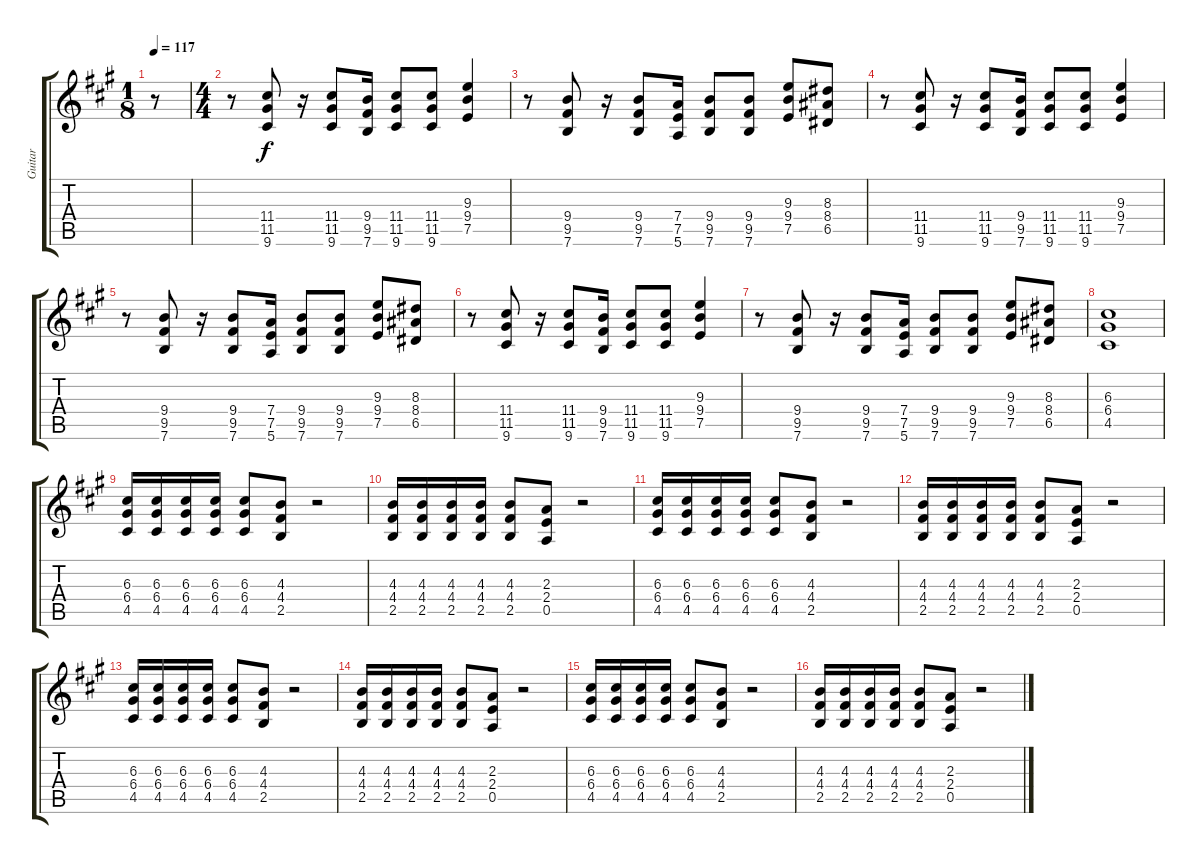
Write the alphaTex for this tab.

\track ("Guitar" "Guitar") {instrument distortionguitar}
\staff {score tabs}
\tuning (E4 B3 G3 D3 A2 E2) {hide}
\ts (1 8)
\tempo 117
\clef g2
\ks a
r.8{dy f instrument distortionguitar} |
\ts (4 4)
r.8 (11.4 11.5 9.6).8 r.16 (11.4 11.5 9.6).8 (9.4 9.5 7.6).16 (11.4 11.5 9.6).8 (11.4 11.5 9.6).8 (9.3 9.4 7.5).4 |
r.8 (9.4 9.5 7.6).8 r.16 (9.4 9.5 7.6).8 (7.4 7.5 5.6).16 (9.4 9.5 7.6).8 (9.4 9.5 7.6).8 (9.3 9.4 7.5).8 (8.3 8.4 6.5).8 |
r.8 (11.4 11.5 9.6).8 r.16 (11.4 11.5 9.6).8 (9.4 9.5 7.6).16 (11.4 11.5 9.6).8 (11.4 11.5 9.6).8 (9.3 9.4 7.5).4 |
r.8 (9.4 9.5 7.6).8 r.16 (9.4 9.5 7.6).8 (7.4 7.5 5.6).16 (9.4 9.5 7.6).8 (9.4 9.5 7.6).8 (9.3 9.4 7.5).8 (8.3 8.4 6.5).8 |
r.8 (11.4 11.5 9.6).8 r.16 (11.4 11.5 9.6).8 (9.4 9.5 7.6).16 (11.4 11.5 9.6).8 (11.4 11.5 9.6).8 (9.3 9.4 7.5).4 |
r.8 (9.4 9.5 7.6).8 r.16 (9.4 9.5 7.6).8 (7.4 7.5 5.6).16 (9.4 9.5 7.6).8 (9.4 9.5 7.6).8 (9.3 9.4 7.5).8 (8.3 8.4 6.5).8 |
(6.3 6.4 4.5).1 |
(6.3 6.4 4.5).16 (6.3 6.4 4.5).16 (6.3 6.4 4.5).16 (6.3 6.4 4.5).16 (6.3 6.4 4.5).8 (4.3 4.4 2.5).8 r.2 |
(4.3 4.4 2.5).16 (4.3 4.4 2.5).16 (4.3 4.4 2.5).16 (4.3 4.4 2.5).16 (4.3 4.4 2.5).8 (2.3 2.4 0.5).8 r.2 |
(6.3 6.4 4.5).16 (6.3 6.4 4.5).16 (6.3 6.4 4.5).16 (6.3 6.4 4.5).16 (6.3 6.4 4.5).8 (4.3 4.4 2.5).8 r.2 |
(4.3 4.4 2.5).16 (4.3 4.4 2.5).16 (4.3 4.4 2.5).16 (4.3 4.4 2.5).16 (4.3 4.4 2.5).8 (2.3 2.4 0.5).8 r.2 |
(6.3 6.4 4.5).16 (6.3 6.4 4.5).16 (6.3 6.4 4.5).16 (6.3 6.4 4.5).16 (6.3 6.4 4.5).8 (4.3 4.4 2.5).8 r.2 |
(4.3 4.4 2.5).16 (4.3 4.4 2.5).16 (4.3 4.4 2.5).16 (4.3 4.4 2.5).16 (4.3 4.4 2.5).8 (2.3 2.4 0.5).8 r.2 |
(6.3 6.4 4.5).16 (6.3 6.4 4.5).16 (6.3 6.4 4.5).16 (6.3 6.4 4.5).16 (6.3 6.4 4.5).8 (4.3 4.4 2.5).8 r.2 |
(4.3 4.4 2.5).16 (4.3 4.4 2.5).16 (4.3 4.4 2.5).16 (4.3 4.4 2.5).16 (4.3 4.4 2.5).8 (2.3 2.4 0.5).8 r.2
